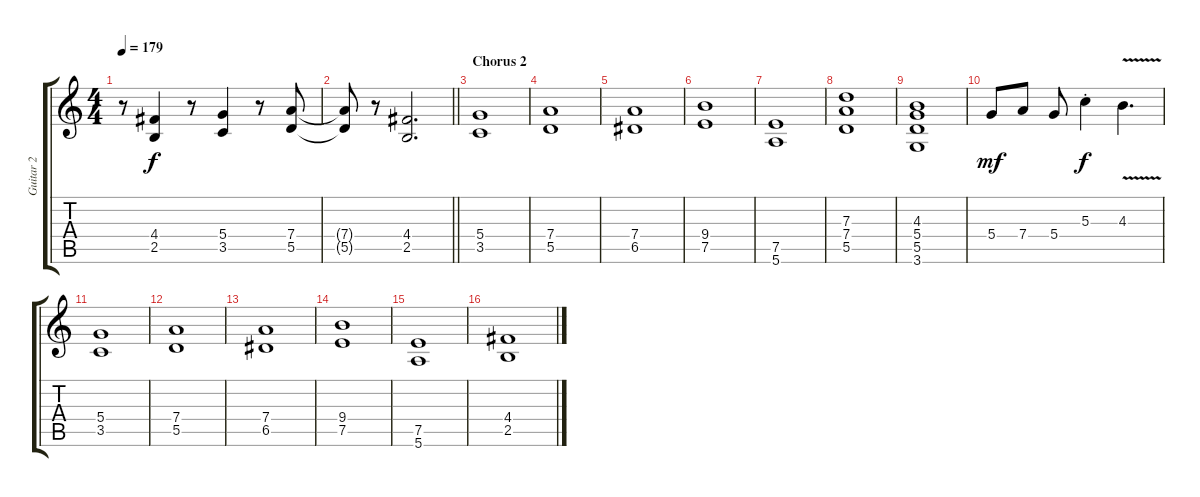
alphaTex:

\track ("Guitar 2" "Guitar 2") {instrument distortionguitar}
\staff {score tabs}
\tuning (E4 B3 G3 D3 A2 E2) {hide}
\ts (4 4)
\tempo 179
\clef g2
\ks c
r.8{dy ff} (4.4 2.5).4{dy f balance 8} r.8 (5.4 3.5).4 r.8 (7.4 5.5).8 |
\barLineRight lightlight
(7.4{t} 5.5{t}).8 r.8 (4.4 2.5).2{d} |
\section ("" "Chorus 2")
(5.4 3.5).1 |
(7.4 5.5).1 |
(7.4 6.5).1 |
(9.4 7.5).1 |
(7.5 5.6).1 |
(7.3 7.4 5.5).1 |
(4.3 5.4 5.5 3.6).1 |
5.4.8{dy mf} 7.4.8 5.4.8 5.3{st}.4{dy f} 4.3{v}.4{d} |
(5.4 3.5).1 |
(7.4 5.5).1 |
(7.4 6.5).1 |
(9.4 7.5).1 |
(7.5 5.6).1 |
(4.4 2.5).1
